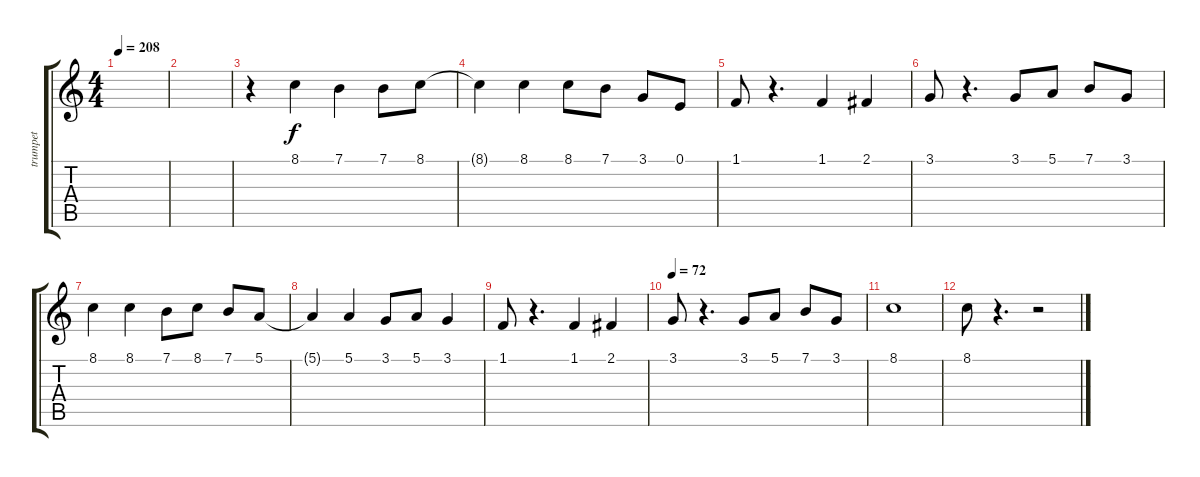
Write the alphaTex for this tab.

\track ("trumpet" "trumpet") {instrument trumpet}
\staff {score tabs}
\tuning (E4 B3 G3 D3 A2 E2) {hide}
\ts (4 4)
\tempo 208
\clef g2
\ks c
|
|
r.4 8.1.4 7.1.4 7.1.8 8.1.8 |
8.1{t}.4 8.1.4 8.1.8 7.1.8 3.1.8 0.1.8 |
1.1.8 r.4{d} 1.1.4 2.1.4 |
3.1.8 r.4{d} 3.1.8 5.1.8 7.1.8 3.1.8 |
8.1.4 8.1.4 7.1.8 8.1.8 7.1.8 5.1.8 |
5.1{t}.4 5.1.4 3.1.8 5.1.8 3.1.4 |
1.1.8 r.4{d} 1.1.4 2.1.4 |
\tempo 72
3.1.8 r.4{d} 3.1.8 5.1.8 7.1.8 3.1.8 |
8.1.1 |
8.1.8 r.4{d} r.2
